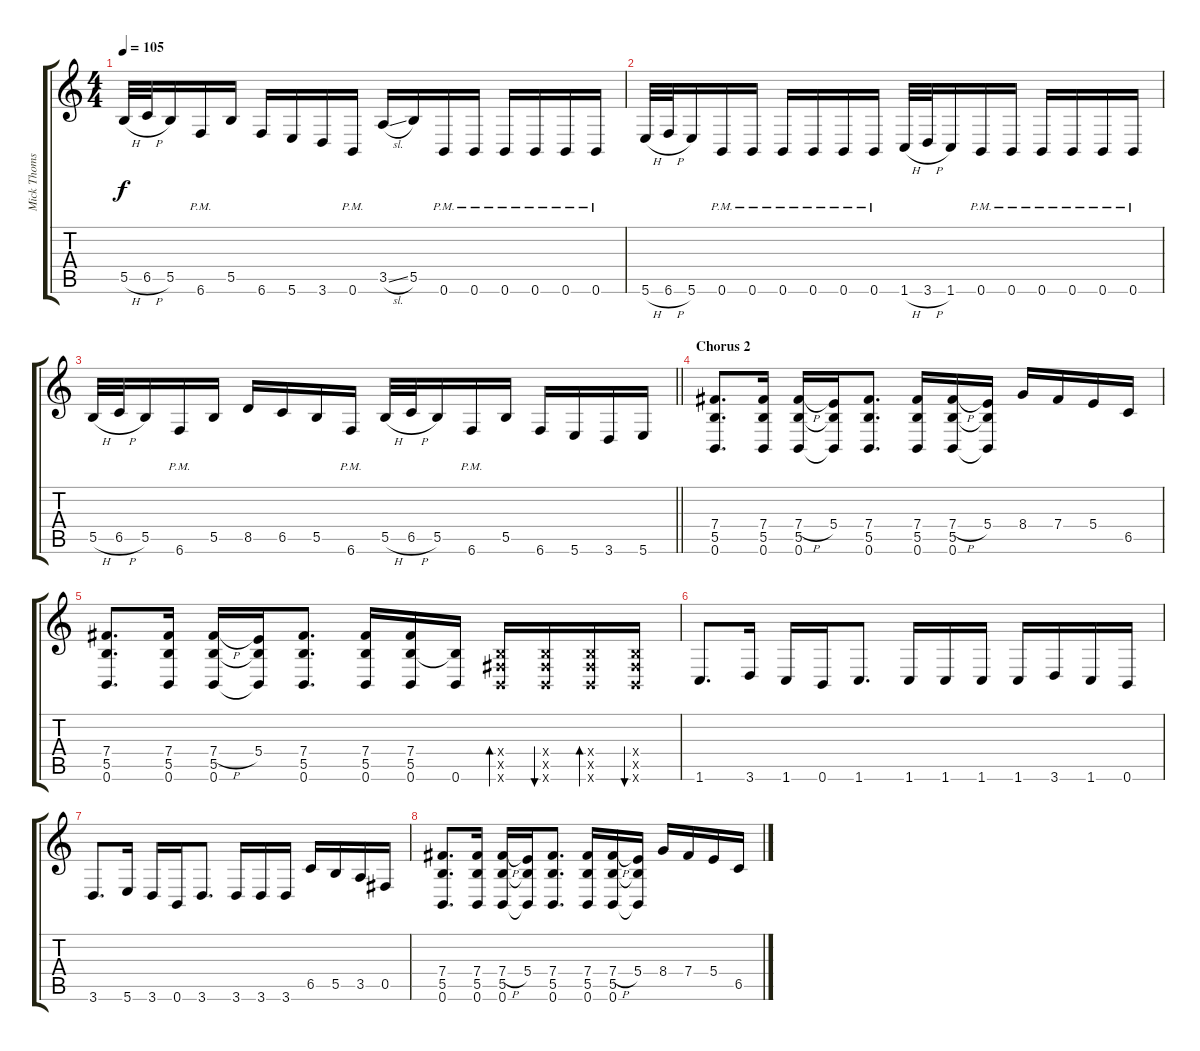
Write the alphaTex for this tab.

\track ("Mick Thomson (Guitar Lead)" "Mick Thoms") {instrument distortionguitar}
\staff {score tabs}
\tuning (Db4 Ab3 E3 B2 Gb2 B1) {hide}
\ts (4 4)
\tempo 105
\clef g2
\ks c
5.5{h}.32{dy f} 6.5{h}.32 5.5.16 6.6{pm}.16 5.5.16 6.6.16 5.6.16 3.6.16 0.6{pm}.16 3.5{sl}.16 5.5.16 0.6{pm}.16 0.6{pm}.16 0.6{pm}.16 0.6{pm}.16 0.6{pm}.16 0.6{pm}.16 |
5.6{h}.32 6.6{h}.32 5.6.16 0.6{pm}.16 0.6{pm}.16 0.6{pm}.16 0.6{pm}.16 0.6{pm}.16 0.6{pm}.16 1.6{h}.32 3.6{h}.32 1.6.16 0.6{pm}.16 0.6{pm}.16 0.6{pm}.16 0.6{pm}.16 0.6{pm}.16 0.6{pm}.16 |
\barLineRight lightlight
5.5{h}.32 6.5{h}.32 5.5.16 6.6{pm}.16 5.5.16 8.5.16 6.5.16 5.5.16 6.6{pm}.16 5.5{h}.32 6.5{h}.32 5.5.16 6.6{pm}.16 5.5.16 6.6.16 5.6.16 3.6.16 5.6.16 |
\section ("" "Chorus 2")
(7.4 5.5 0.6).8{d} (7.4 5.5 0.6).16 (7.4{h} 5.5 0.6).16 (5.4 5.5{t} 0.6{t}).16 (7.4 5.5 0.6).8{d} (7.4 5.5 0.6).16 (7.4{h} 5.5 0.6).16 (5.4 5.5{t} 0.6{t}).16 8.4.16 7.4.16 5.4.16 6.5.16 |
(7.4 5.5 0.6).8{d} (7.4 5.5 0.6).16 (7.4{h} 5.5 0.6).16 (5.4 5.5{t} 0.6{t}).16 (7.4 5.5 0.6).8{d} (7.4 5.5 0.6).16 (7.4 5.5 0.6).16 (5.5{t} 0.6).16 (0.4{x} 0.5{x} 0.6{x}).16{bd 120} (0.4{x} 0.5{x} 0.6{x}).16{bu 120} (0.4{x} 0.5{x} 0.6{x}).16{bd 120} (0.4{x} 0.5{x} 0.6{x}).16{bu 120} |
1.6.8{d} 3.6.16 1.6.16 0.6.16 1.6.8{d} 1.6.16 1.6.16 1.6.16 1.6.16 3.6.16 1.6.16 0.6.16 |
3.6.8{d} 5.6.16 3.6.16 0.6.16 3.6.8{d} 3.6.16 3.6.16 3.6.16 6.5.16 5.5.16 3.5.16 0.5.16 |
(7.4 5.5 0.6).8{d} (7.4 5.5 0.6).16 (7.4{h} 5.5 0.6).16 (5.4 5.5{t} 0.6{t}).16 (7.4 5.5 0.6).8{d} (7.4 5.5 0.6).16 (7.4{h} 5.5 0.6).16 (5.4 5.5{t} 0.6{t}).16 8.4.16 7.4.16 5.4.16 6.5.16
